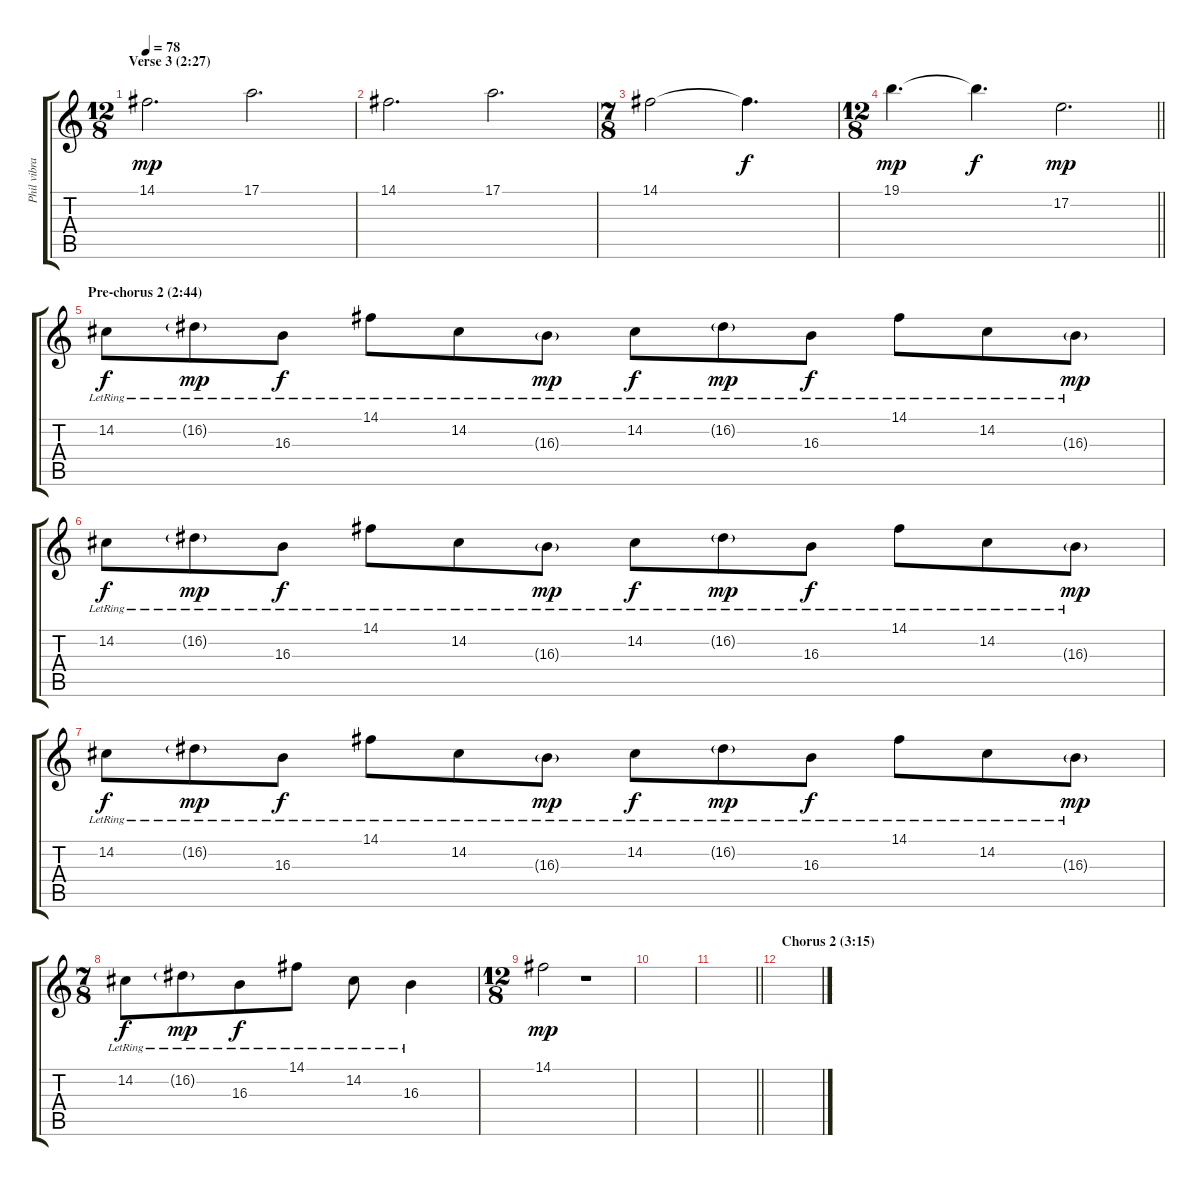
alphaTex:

\track ("Phil vibraphone" "Phil vibra") {instrument vibraphone}
\staff {score tabs}
\tuning (E4 B3 G3 D3 A2 E2) {hide}
\ts (12 8)
\section ("" "Verse 3 (2:27)")
\tempo 78
\clef g2
\ks c
14.1.2{d dy mp} 17.1.2{d} |
14.1.2{d} 17.1.2{d} |
\ts (7 8)
14.1.2 14.1{t}.4{d dy f} |
\ts (12 8)
\barLineRight lightlight
19.1.4{d dy mp} 19.1{t}.4{d dy f} 17.2.2{d dy mp} |
\section ("" "Pre-chorus 2 (2:44)")
14.2{lr}.8{dy f} 16.2{g lr}.8{dy mp} 16.3{lr}.8{dy f} 14.1{lr}.8 14.2{lr}.8 16.3{g lr}.8{dy mp} 14.2{lr}.8{dy f} 16.2{g lr}.8{dy mp} 16.3{lr}.8{dy f} 14.1{lr}.8 14.2{lr}.8 16.3{g lr}.8{dy mp} |
14.2{lr}.8{dy f} 16.2{g lr}.8{dy mp} 16.3{lr}.8{dy f} 14.1{lr}.8 14.2{lr}.8 16.3{g lr}.8{dy mp} 14.2{lr}.8{dy f} 16.2{g lr}.8{dy mp} 16.3{lr}.8{dy f} 14.1{lr}.8 14.2{lr}.8 16.3{g lr}.8{dy mp} |
14.2{lr}.8{dy f} 16.2{g lr}.8{dy mp} 16.3{lr}.8{dy f} 14.1{lr}.8 14.2{lr}.8 16.3{g lr}.8{dy mp} 14.2{lr}.8{dy f} 16.2{g lr}.8{dy mp} 16.3{lr}.8{dy f} 14.1{lr}.8 14.2{lr}.8 16.3{g lr}.8{dy mp} |
\ts (7 8)
14.2{lr}.8{dy f} 16.2{g lr}.8{dy mp} 16.3{lr}.8{dy f} 14.1{lr}.8 14.2{lr}.8 16.3{lr}.4 |
\ts (12 8)
14.1.2{dy mp} r.1 |
|
\barLineRight lightlight
|
\section ("" "Chorus 2 (3:15)")
